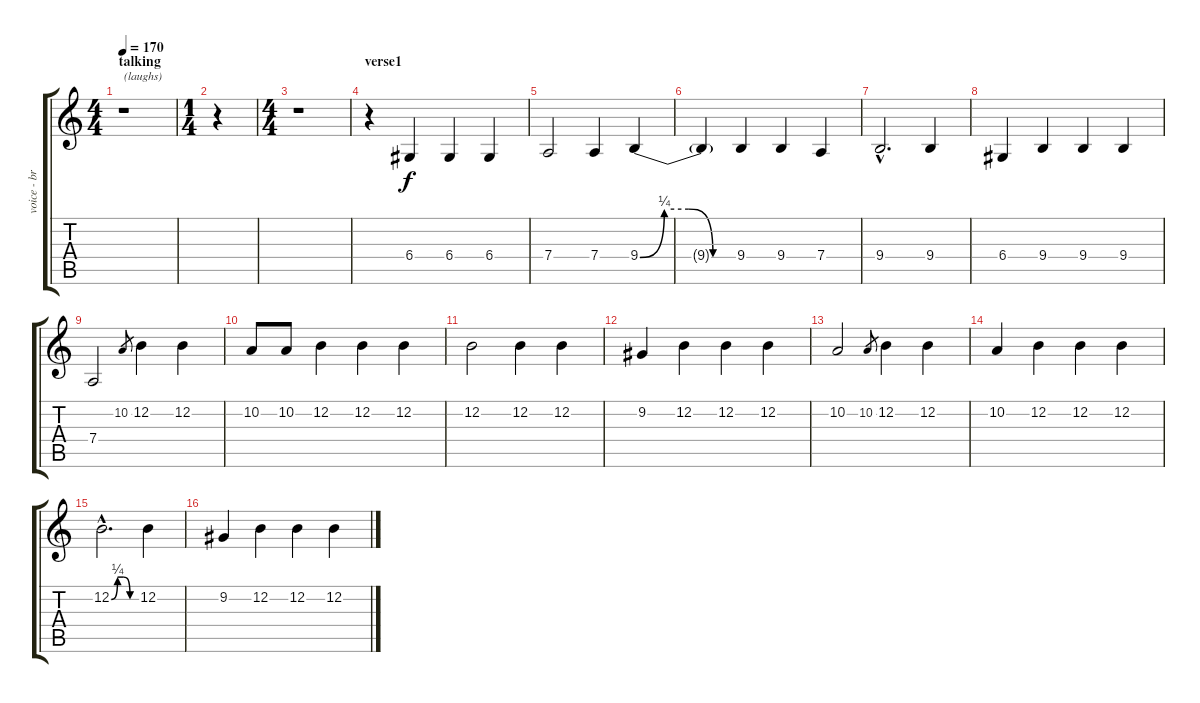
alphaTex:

\track ("voice - brody" "voice - br") {instrument oboe}
\staff {score tabs}
\tuning (E4 B3 G3 D3 A2 E2) {hide}
\ts (4 4)
\section ("" "talking")
\tempo 170
\clef g2
\ks c
r.1{txt "(laughs)" dy f instrument oboe} |
\ts (1 4)
r.4 |
\ts (4 4)
r.1 |
\section ("" "verse1")
r.4 6.4.4 6.4.4 6.4.4 |
7.4.2 7.4.4 9.4{be (custom 0 0 15 1 30 1 45 0 60 0)}.4 |
9.4{t}.4 9.4.4 9.4.4 7.4.4 |
9.4{hac}.2{d} 9.4.4 |
6.4.4 9.4.4 9.4.4 9.4.4 |
7.4.2 10.2.8{gr} 12.2.4 12.2.4 |
10.2.8 10.2.8 12.2.4 12.2.4 12.2.4 |
12.2.2 12.2.4 12.2.4 |
9.2.4 12.2.4 12.2.4 12.2.4 |
10.2.2 10.2.8{gr} 12.2.4 12.2.4 |
10.2.4 12.2.4 12.2.4 12.2.4 |
12.2{be (custom 0 0 15 1 30 1 45 0 60 0) hac}.2{d} 12.2.4 |
9.2.4 12.2.4 12.2.4 12.2.4
